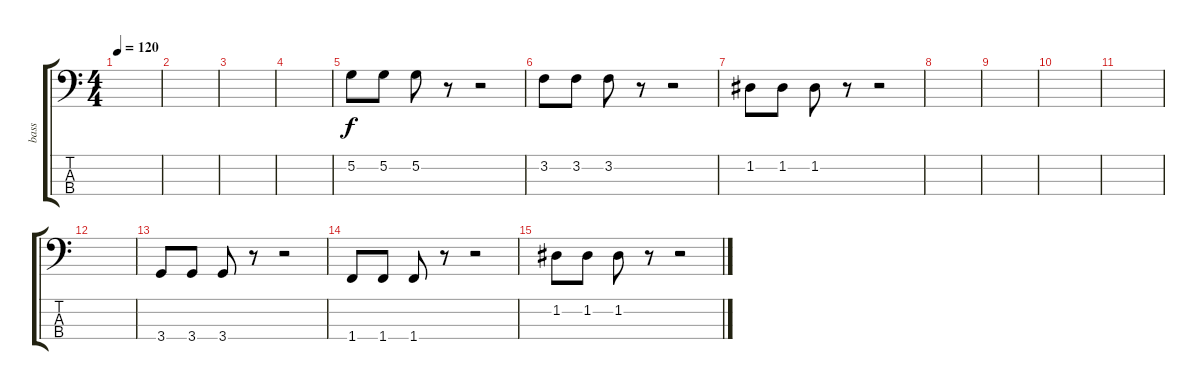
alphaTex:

\track ("bass" "bass") {instrument electricbassfinger}
\staff {score tabs}
\tuning (G2 D2 A1 E1) {hide}
\ts (4 4)
\tempo 120
\clef f4
\ks c
|
|
|
|
5.2.8 5.2.8 5.2.8 r.8 r.2 |
3.2.8 3.2.8 3.2.8 r.8 r.2 |
1.2.8 1.2.8 1.2.8 r.8 r.2 |
|
|
|
|
|
3.4.8 3.4.8 3.4.8 r.8 r.2 |
1.4.8 1.4.8 1.4.8 r.8 r.2 |
1.2.8 1.2.8 1.2.8 r.8 r.2
